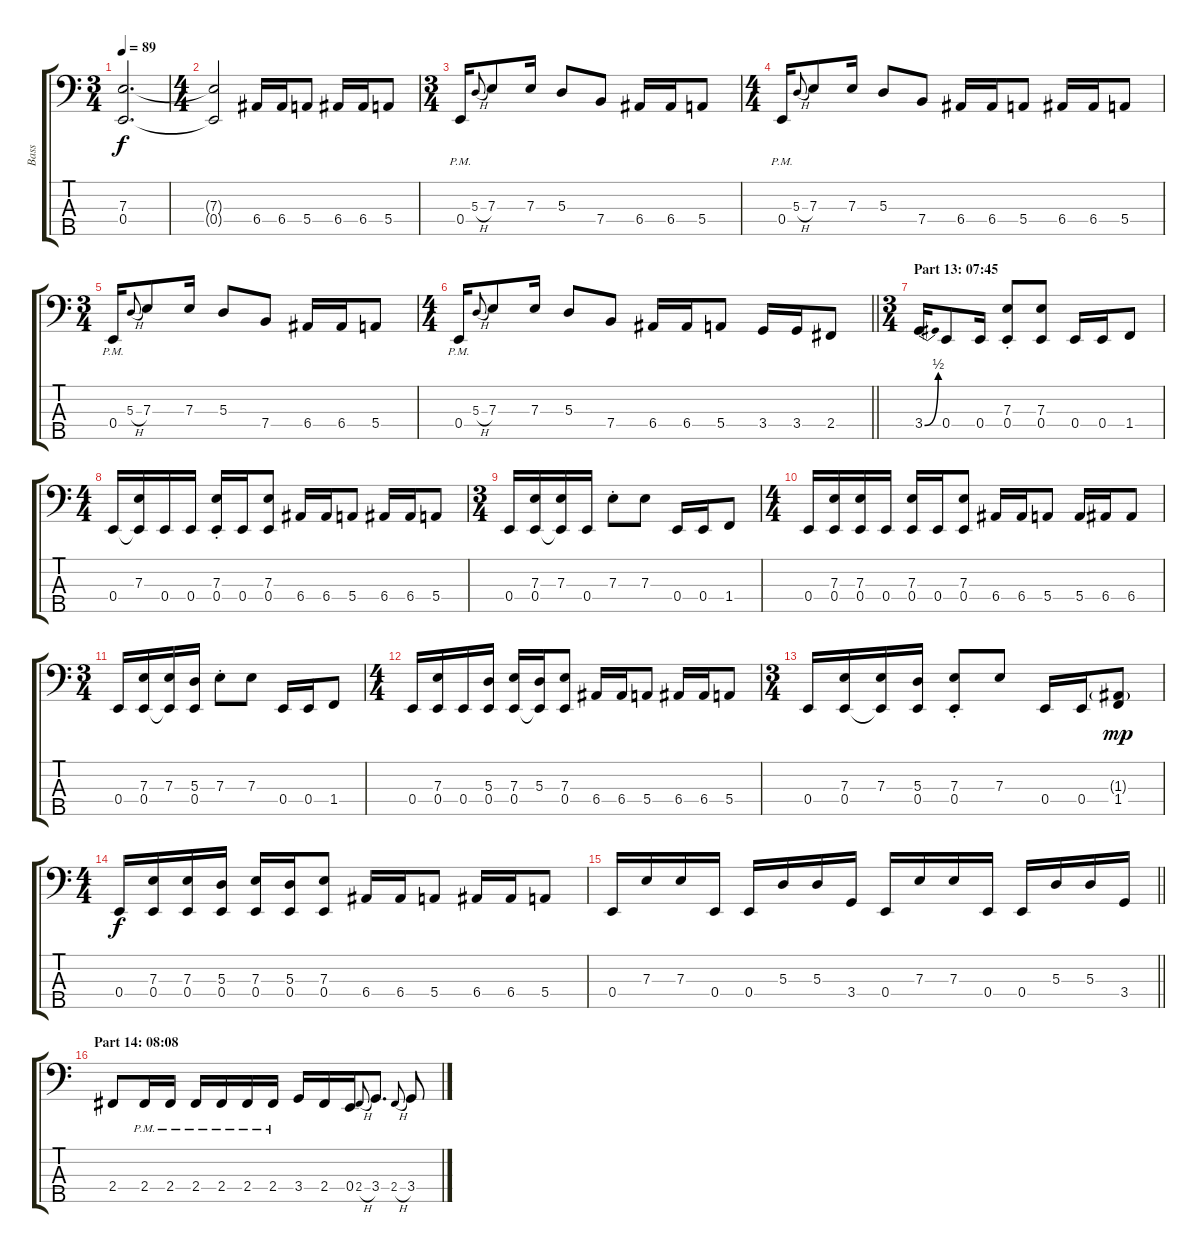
\track ("Bass" "Bass") {instrument electricbasspick}
\staff {score tabs}
\tuning (G2 D2 A1 E1 B0) {hide}
\ts (3 4)
\tempo 89
\clef f4
\ks c
(7.3{t} 0.4{t}).2{d dy f} |
\ts (4 4)
(7.3{t} 0.4{t}).2 6.4.16 6.4.16 5.4.8 6.4.16 6.4.16 5.4.8 |
\ts (3 4)
0.4{pm}.16 5.3{h}.8{gr onbeat} 7.3.8 7.3.16 5.3.8 7.4.8 6.4.16 6.4.16 5.4.8 |
\ts (4 4)
0.4{pm}.16 5.3{h}.8{gr onbeat} 7.3.8 7.3.16 5.3.8 7.4.8 6.4.16 6.4.16 5.4.8 6.4.16 6.4.16 5.4.8 |
\ts (3 4)
0.4{pm}.16 5.3{h}.8{gr onbeat} 7.3.8 7.3.16 5.3.8 7.4.8 6.4.16 6.4.16 5.4.8 |
\ts (4 4)
\barLineRight lightlight
0.4{pm}.16 5.3{h}.8{gr onbeat} 7.3.8 7.3.16 5.3.8 7.4.8 6.4.16 6.4.16 5.4.8 3.4.16 3.4.16 2.4.8 |
\ts (3 4)
\section ("" "Part 13: 07:45")
3.4{be (bend 0 0 60 2)}.16 0.4.8 0.4.16 (7.3{st} 0.4{st}).8 (7.3 0.4).8 0.4.16 0.4.16 1.4.8 |
\ts (4 4)
0.4.16 (7.3 0.4{t}).16 0.4.16 0.4.16 (7.3{st} 0.4).16 0.4.16 (7.3 0.4).8 6.4.16 6.4.16 5.4.8 6.4.16 6.4.16 5.4.8 |
\ts (3 4)
0.4.16 (7.3 0.4).16 (7.3 0.4{t}).16 0.4.16 7.3{st}.8 7.3.8 0.4.16 0.4.16 1.4.8 |
\ts (4 4)
0.4.16 (7.3 0.4).16 (7.3 0.4).16 0.4.16 (7.3 0.4).16 0.4.16 (7.3 0.4).8 6.4.16 6.4.16 5.4.8 5.4.16 6.4.16 6.4.8 |
\ts (3 4)
0.4.16 (7.3 0.4).16 (7.3 0.4{t}).16 (5.3 0.4).16 7.3{st}.8 7.3.8 0.4.16 0.4.16 1.4.8 |
\ts (4 4)
0.4.16 (7.3 0.4).16 0.4.16 (5.3 0.4).16 (7.3 0.4).16 (5.3 0.4{t}).16 (7.3 0.4).8 6.4.16 6.4.16 5.4.8 6.4.16 6.4.16 5.4.8 |
\ts (3 4)
0.4.16 (7.3 0.4).16 (7.3 0.4{t}).16 (5.3 0.4).16 (7.3{st} 0.4).8 7.3.8 0.4.16 0.4.16 (1.3{g} 1.4).8{dy mp} |
\ts (4 4)
0.4.16{dy f} (7.3 0.4).16 (7.3 0.4).16 (5.3 0.4).16 (7.3 0.4).16 (5.3 0.4).16 (7.3 0.4).8 6.4.16 6.4.16 5.4.8 6.4.16 6.4.16 5.4.8 |
\barLineRight lightlight
0.4.16 7.3.16 7.3.16 0.4.16 0.4.16 5.3.16 5.3.16 3.4.16 0.4.16 7.3.16 7.3.16 0.4.16 0.4.16 5.3.16 5.3.16 3.4.16 |
\section ("" "Part 14: 08:08")
2.4.8 2.4{pm}.16 2.4{pm}.16 2.4{pm}.16 2.4{pm}.16 2.4{pm}.16 2.4{pm}.16 3.4.16 2.4.16 0.4.16 2.4{h}.8{gr onbeat} 3.4.8{d} 2.4{h}.8{gr onbeat} 3.4.8
